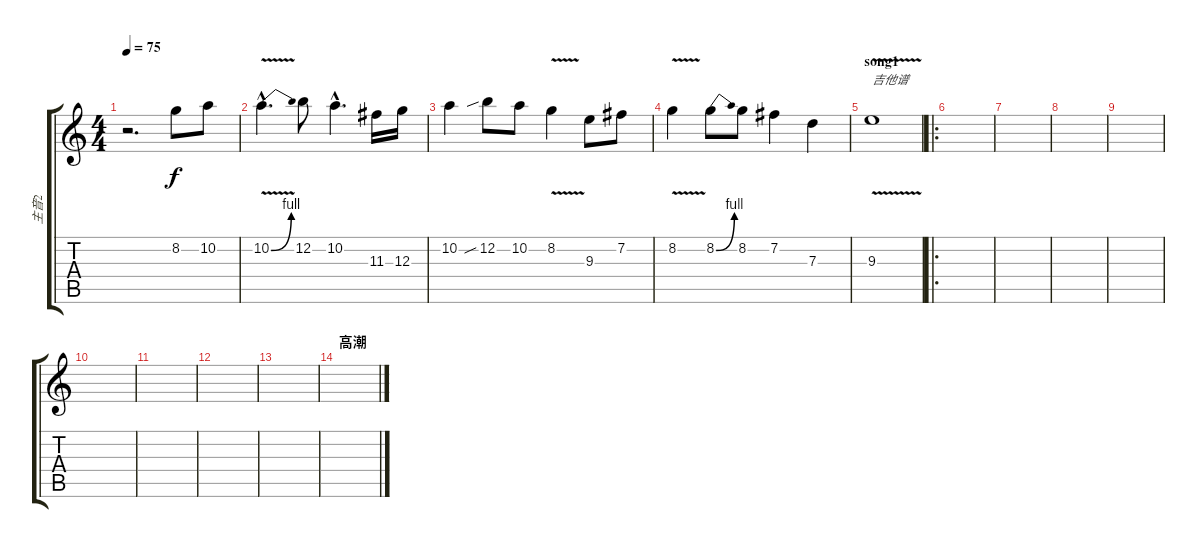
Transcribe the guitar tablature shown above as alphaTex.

\track ("主音2" "主音2") {instrument overdrivenguitar}
\staff {score tabs}
\tuning (E4 B3 G3 D3 A2 E2) {hide}
\ts (4 4)
\tempo 75
\clef g2
\ks c
r.2{d dy f instrument overdrivenguitar} 8.2.8 10.2.8 |
10.2{be (bend 0 0 60 4) v hac}.4{d} 12.2.8 10.2{hac}.4{d} 11.3.16 12.3.16 |
10.2.4 12.2{sib}.8 10.2.8 8.2{v}.4 9.3.8 7.2.8 |
8.2{v}.4 8.2{be (bend 0 0 60 4)}.8 8.2.8 7.2.4 7.3.4 |
\section ("" "song1")
9.3{v}.1{txt "吉他谱"} |
\ro
|
|
|
|
|
|
|
|
\section ("" "高潮")
